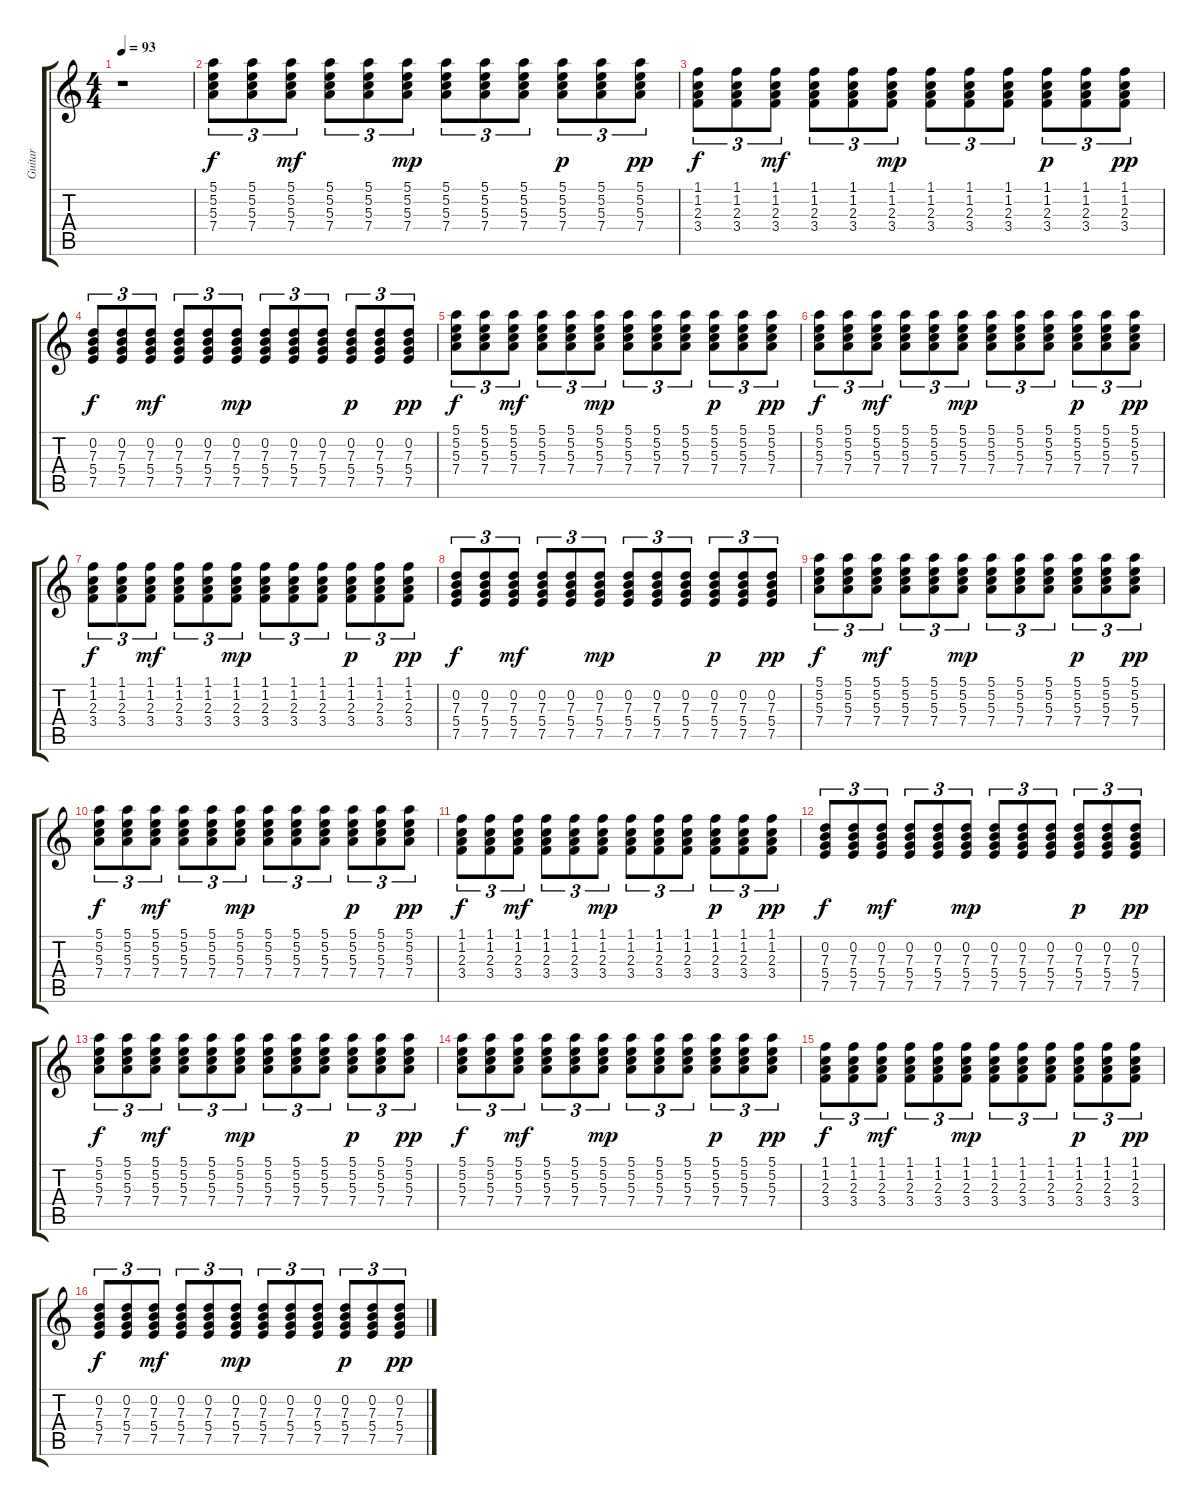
\track ("Guitar" "Guitar") {instrument electricguitarclean}
\staff {score tabs}
\tuning (E4 B3 G3 D3 A2 E2) {hide}
\ts (4 4)
\tempo 93
\clef g2
\ks c
r.1{dy pp} |
(5.1 5.2 5.3 7.4).8{tu (3 2) dy f} (5.1 5.2 5.3 7.4).8{tu (3 2)} (5.1 5.2 5.3 7.4).8{tu (3 2) dy mf} (5.1 5.2 5.3 7.4).8{tu (3 2)} (5.1 5.2 5.3 7.4).8{tu (3 2)} (5.1 5.2 5.3 7.4).8{tu (3 2) dy mp} (5.1 5.2 5.3 7.4).8{tu (3 2)} (5.1 5.2 5.3 7.4).8{tu (3 2)} (5.1 5.2 5.3 7.4).8{tu (3 2)} (5.1 5.2 5.3 7.4).8{tu (3 2) dy p} (5.1 5.2 5.3 7.4).8{tu (3 2)} (5.1 5.2 5.3 7.4).8{tu (3 2) dy pp} |
(1.1 1.2 2.3 3.4).8{tu (3 2) dy f} (1.1 1.2 2.3 3.4).8{tu (3 2) balance 10} (1.1 1.2 2.3 3.4).8{tu (3 2) dy mf} (1.1 1.2 2.3 3.4).8{tu (3 2)} (1.1 1.2 2.3 3.4).8{tu (3 2)} (1.1 1.2 2.3 3.4).8{tu (3 2) dy mp} (1.1 1.2 2.3 3.4).8{tu (3 2)} (1.1 1.2 2.3 3.4).8{tu (3 2)} (1.1 1.2 2.3 3.4).8{tu (3 2)} (1.1 1.2 2.3 3.4).8{tu (3 2) dy p} (1.1 1.2 2.3 3.4).8{tu (3 2)} (1.1 1.2 2.3 3.4).8{tu (3 2) dy pp} |
(0.2 7.3 5.4 7.5).8{tu (3 2) dy f} (0.2 7.3 5.4 7.5).8{tu (3 2)} (0.2 7.3 5.4 7.5).8{tu (3 2) dy mf} (0.2 7.3 5.4 7.5).8{tu (3 2)} (0.2 7.3 5.4 7.5).8{tu (3 2)} (0.2 7.3 5.4 7.5).8{tu (3 2) dy mp} (0.2 7.3 5.4 7.5).8{tu (3 2)} (0.2 7.3 5.4 7.5).8{tu (3 2)} (0.2 7.3 5.4 7.5).8{tu (3 2)} (0.2 7.3 5.4 7.5).8{tu (3 2) dy p} (0.2 7.3 5.4 7.5).8{tu (3 2)} (0.2 7.3 5.4 7.5).8{tu (3 2) dy pp} |
(5.1 5.2 5.3 7.4).8{tu (3 2) dy f} (5.1 5.2 5.3 7.4).8{tu (3 2)} (5.1 5.2 5.3 7.4).8{tu (3 2) dy mf} (5.1 5.2 5.3 7.4).8{tu (3 2)} (5.1 5.2 5.3 7.4).8{tu (3 2)} (5.1 5.2 5.3 7.4).8{tu (3 2) dy mp} (5.1 5.2 5.3 7.4).8{tu (3 2)} (5.1 5.2 5.3 7.4).8{tu (3 2)} (5.1 5.2 5.3 7.4).8{tu (3 2)} (5.1 5.2 5.3 7.4).8{tu (3 2) dy p} (5.1 5.2 5.3 7.4).8{tu (3 2)} (5.1 5.2 5.3 7.4).8{tu (3 2) dy pp} |
(5.1 5.2 5.3 7.4).8{tu (3 2) dy f} (5.1 5.2 5.3 7.4).8{tu (3 2)} (5.1 5.2 5.3 7.4).8{tu (3 2) dy mf} (5.1 5.2 5.3 7.4).8{tu (3 2)} (5.1 5.2 5.3 7.4).8{tu (3 2)} (5.1 5.2 5.3 7.4).8{tu (3 2) dy mp} (5.1 5.2 5.3 7.4).8{tu (3 2)} (5.1 5.2 5.3 7.4).8{tu (3 2)} (5.1 5.2 5.3 7.4).8{tu (3 2)} (5.1 5.2 5.3 7.4).8{tu (3 2) dy p} (5.1 5.2 5.3 7.4).8{tu (3 2)} (5.1 5.2 5.3 7.4).8{tu (3 2) dy pp} |
(1.1 1.2 2.3 3.4).8{tu (3 2) dy f} (1.1 1.2 2.3 3.4).8{tu (3 2) balance 10} (1.1 1.2 2.3 3.4).8{tu (3 2) dy mf} (1.1 1.2 2.3 3.4).8{tu (3 2)} (1.1 1.2 2.3 3.4).8{tu (3 2)} (1.1 1.2 2.3 3.4).8{tu (3 2) dy mp} (1.1 1.2 2.3 3.4).8{tu (3 2)} (1.1 1.2 2.3 3.4).8{tu (3 2)} (1.1 1.2 2.3 3.4).8{tu (3 2)} (1.1 1.2 2.3 3.4).8{tu (3 2) dy p} (1.1 1.2 2.3 3.4).8{tu (3 2)} (1.1 1.2 2.3 3.4).8{tu (3 2) dy pp} |
(0.2 7.3 5.4 7.5).8{tu (3 2) dy f} (0.2 7.3 5.4 7.5).8{tu (3 2)} (0.2 7.3 5.4 7.5).8{tu (3 2) dy mf} (0.2 7.3 5.4 7.5).8{tu (3 2)} (0.2 7.3 5.4 7.5).8{tu (3 2)} (0.2 7.3 5.4 7.5).8{tu (3 2) dy mp} (0.2 7.3 5.4 7.5).8{tu (3 2)} (0.2 7.3 5.4 7.5).8{tu (3 2)} (0.2 7.3 5.4 7.5).8{tu (3 2)} (0.2 7.3 5.4 7.5).8{tu (3 2) dy p} (0.2 7.3 5.4 7.5).8{tu (3 2)} (0.2 7.3 5.4 7.5).8{tu (3 2) dy pp} |
(5.1 5.2 5.3 7.4).8{tu (3 2) dy f} (5.1 5.2 5.3 7.4).8{tu (3 2)} (5.1 5.2 5.3 7.4).8{tu (3 2) dy mf} (5.1 5.2 5.3 7.4).8{tu (3 2)} (5.1 5.2 5.3 7.4).8{tu (3 2)} (5.1 5.2 5.3 7.4).8{tu (3 2) dy mp} (5.1 5.2 5.3 7.4).8{tu (3 2)} (5.1 5.2 5.3 7.4).8{tu (3 2)} (5.1 5.2 5.3 7.4).8{tu (3 2)} (5.1 5.2 5.3 7.4).8{tu (3 2) dy p} (5.1 5.2 5.3 7.4).8{tu (3 2)} (5.1 5.2 5.3 7.4).8{tu (3 2) dy pp} |
(5.1 5.2 5.3 7.4).8{tu (3 2) dy f} (5.1 5.2 5.3 7.4).8{tu (3 2)} (5.1 5.2 5.3 7.4).8{tu (3 2) dy mf} (5.1 5.2 5.3 7.4).8{tu (3 2)} (5.1 5.2 5.3 7.4).8{tu (3 2)} (5.1 5.2 5.3 7.4).8{tu (3 2) dy mp} (5.1 5.2 5.3 7.4).8{tu (3 2)} (5.1 5.2 5.3 7.4).8{tu (3 2)} (5.1 5.2 5.3 7.4).8{tu (3 2)} (5.1 5.2 5.3 7.4).8{tu (3 2) dy p} (5.1 5.2 5.3 7.4).8{tu (3 2)} (5.1 5.2 5.3 7.4).8{tu (3 2) dy pp} |
(1.1 1.2 2.3 3.4).8{tu (3 2) dy f} (1.1 1.2 2.3 3.4).8{tu (3 2) balance 10} (1.1 1.2 2.3 3.4).8{tu (3 2) dy mf} (1.1 1.2 2.3 3.4).8{tu (3 2)} (1.1 1.2 2.3 3.4).8{tu (3 2)} (1.1 1.2 2.3 3.4).8{tu (3 2) dy mp} (1.1 1.2 2.3 3.4).8{tu (3 2)} (1.1 1.2 2.3 3.4).8{tu (3 2)} (1.1 1.2 2.3 3.4).8{tu (3 2)} (1.1 1.2 2.3 3.4).8{tu (3 2) dy p} (1.1 1.2 2.3 3.4).8{tu (3 2)} (1.1 1.2 2.3 3.4).8{tu (3 2) dy pp} |
(0.2 7.3 5.4 7.5).8{tu (3 2) dy f} (0.2 7.3 5.4 7.5).8{tu (3 2)} (0.2 7.3 5.4 7.5).8{tu (3 2) dy mf} (0.2 7.3 5.4 7.5).8{tu (3 2)} (0.2 7.3 5.4 7.5).8{tu (3 2)} (0.2 7.3 5.4 7.5).8{tu (3 2) dy mp} (0.2 7.3 5.4 7.5).8{tu (3 2)} (0.2 7.3 5.4 7.5).8{tu (3 2)} (0.2 7.3 5.4 7.5).8{tu (3 2)} (0.2 7.3 5.4 7.5).8{tu (3 2) dy p} (0.2 7.3 5.4 7.5).8{tu (3 2)} (0.2 7.3 5.4 7.5).8{tu (3 2) dy pp} |
(5.1 5.2 5.3 7.4).8{tu (3 2) dy f} (5.1 5.2 5.3 7.4).8{tu (3 2)} (5.1 5.2 5.3 7.4).8{tu (3 2) dy mf} (5.1 5.2 5.3 7.4).8{tu (3 2)} (5.1 5.2 5.3 7.4).8{tu (3 2)} (5.1 5.2 5.3 7.4).8{tu (3 2) dy mp} (5.1 5.2 5.3 7.4).8{tu (3 2)} (5.1 5.2 5.3 7.4).8{tu (3 2)} (5.1 5.2 5.3 7.4).8{tu (3 2)} (5.1 5.2 5.3 7.4).8{tu (3 2) dy p} (5.1 5.2 5.3 7.4).8{tu (3 2)} (5.1 5.2 5.3 7.4).8{tu (3 2) dy pp} |
(5.1 5.2 5.3 7.4).8{tu (3 2) dy f} (5.1 5.2 5.3 7.4).8{tu (3 2)} (5.1 5.2 5.3 7.4).8{tu (3 2) dy mf} (5.1 5.2 5.3 7.4).8{tu (3 2)} (5.1 5.2 5.3 7.4).8{tu (3 2)} (5.1 5.2 5.3 7.4).8{tu (3 2) dy mp} (5.1 5.2 5.3 7.4).8{tu (3 2)} (5.1 5.2 5.3 7.4).8{tu (3 2)} (5.1 5.2 5.3 7.4).8{tu (3 2)} (5.1 5.2 5.3 7.4).8{tu (3 2) dy p} (5.1 5.2 5.3 7.4).8{tu (3 2)} (5.1 5.2 5.3 7.4).8{tu (3 2) dy pp} |
(1.1 1.2 2.3 3.4).8{tu (3 2) dy f} (1.1 1.2 2.3 3.4).8{tu (3 2) balance 10} (1.1 1.2 2.3 3.4).8{tu (3 2) dy mf} (1.1 1.2 2.3 3.4).8{tu (3 2)} (1.1 1.2 2.3 3.4).8{tu (3 2)} (1.1 1.2 2.3 3.4).8{tu (3 2) dy mp} (1.1 1.2 2.3 3.4).8{tu (3 2)} (1.1 1.2 2.3 3.4).8{tu (3 2)} (1.1 1.2 2.3 3.4).8{tu (3 2)} (1.1 1.2 2.3 3.4).8{tu (3 2) dy p} (1.1 1.2 2.3 3.4).8{tu (3 2)} (1.1 1.2 2.3 3.4).8{tu (3 2) dy pp} |
(0.2 7.3 5.4 7.5).8{tu (3 2) dy f} (0.2 7.3 5.4 7.5).8{tu (3 2)} (0.2 7.3 5.4 7.5).8{tu (3 2) dy mf} (0.2 7.3 5.4 7.5).8{tu (3 2)} (0.2 7.3 5.4 7.5).8{tu (3 2)} (0.2 7.3 5.4 7.5).8{tu (3 2) dy mp} (0.2 7.3 5.4 7.5).8{tu (3 2)} (0.2 7.3 5.4 7.5).8{tu (3 2)} (0.2 7.3 5.4 7.5).8{tu (3 2)} (0.2 7.3 5.4 7.5).8{tu (3 2) dy p} (0.2 7.3 5.4 7.5).8{tu (3 2)} (0.2 7.3 5.4 7.5).8{tu (3 2) dy pp}
